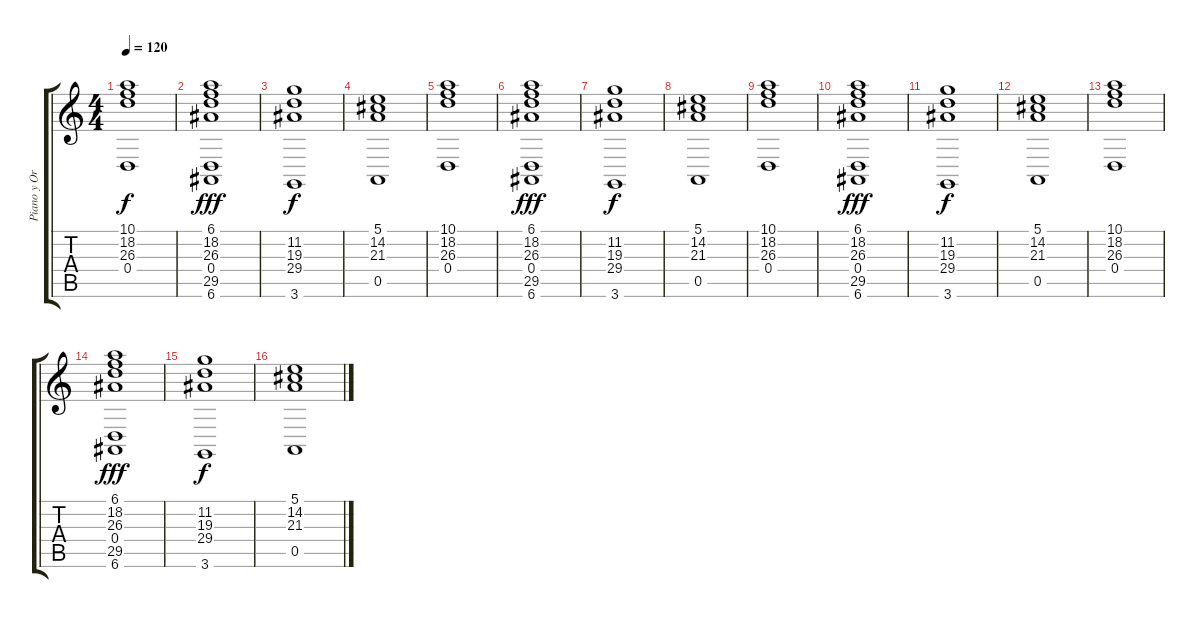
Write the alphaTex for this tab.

\track ("Piano y Organo" "Piano y Or") {instrument brightacousticpiano}
\staff {score tabs}
\tuning (E4 B3 G3 D3 A2 E2) {hide}
\ts (4 4)
\tempo 120
\clef g2
\ks c
(10.1 18.2 26.3 0.4).1{dy f} |
(6.1 18.2 26.3 0.4 29.5 6.6).1{dy fff} |
(11.2 19.3 29.4 3.6).1{dy f} |
(5.1 14.2 21.3 0.5).1 |
(10.1 18.2 26.3 0.4).1 |
(6.1 18.2 26.3 0.4 29.5 6.6).1{dy fff} |
(11.2 19.3 29.4 3.6).1{dy f} |
(5.1 14.2 21.3 0.5).1 |
(10.1 18.2 26.3 0.4).1 |
(6.1 18.2 26.3 0.4 29.5 6.6).1{dy fff} |
(11.2 19.3 29.4 3.6).1{dy f} |
(5.1 14.2 21.3 0.5).1 |
(10.1 18.2 26.3 0.4).1 |
(6.1 18.2 26.3 0.4 29.5 6.6).1{dy fff} |
(11.2 19.3 29.4 3.6).1{dy f} |
(5.1 14.2 21.3 0.5).1
